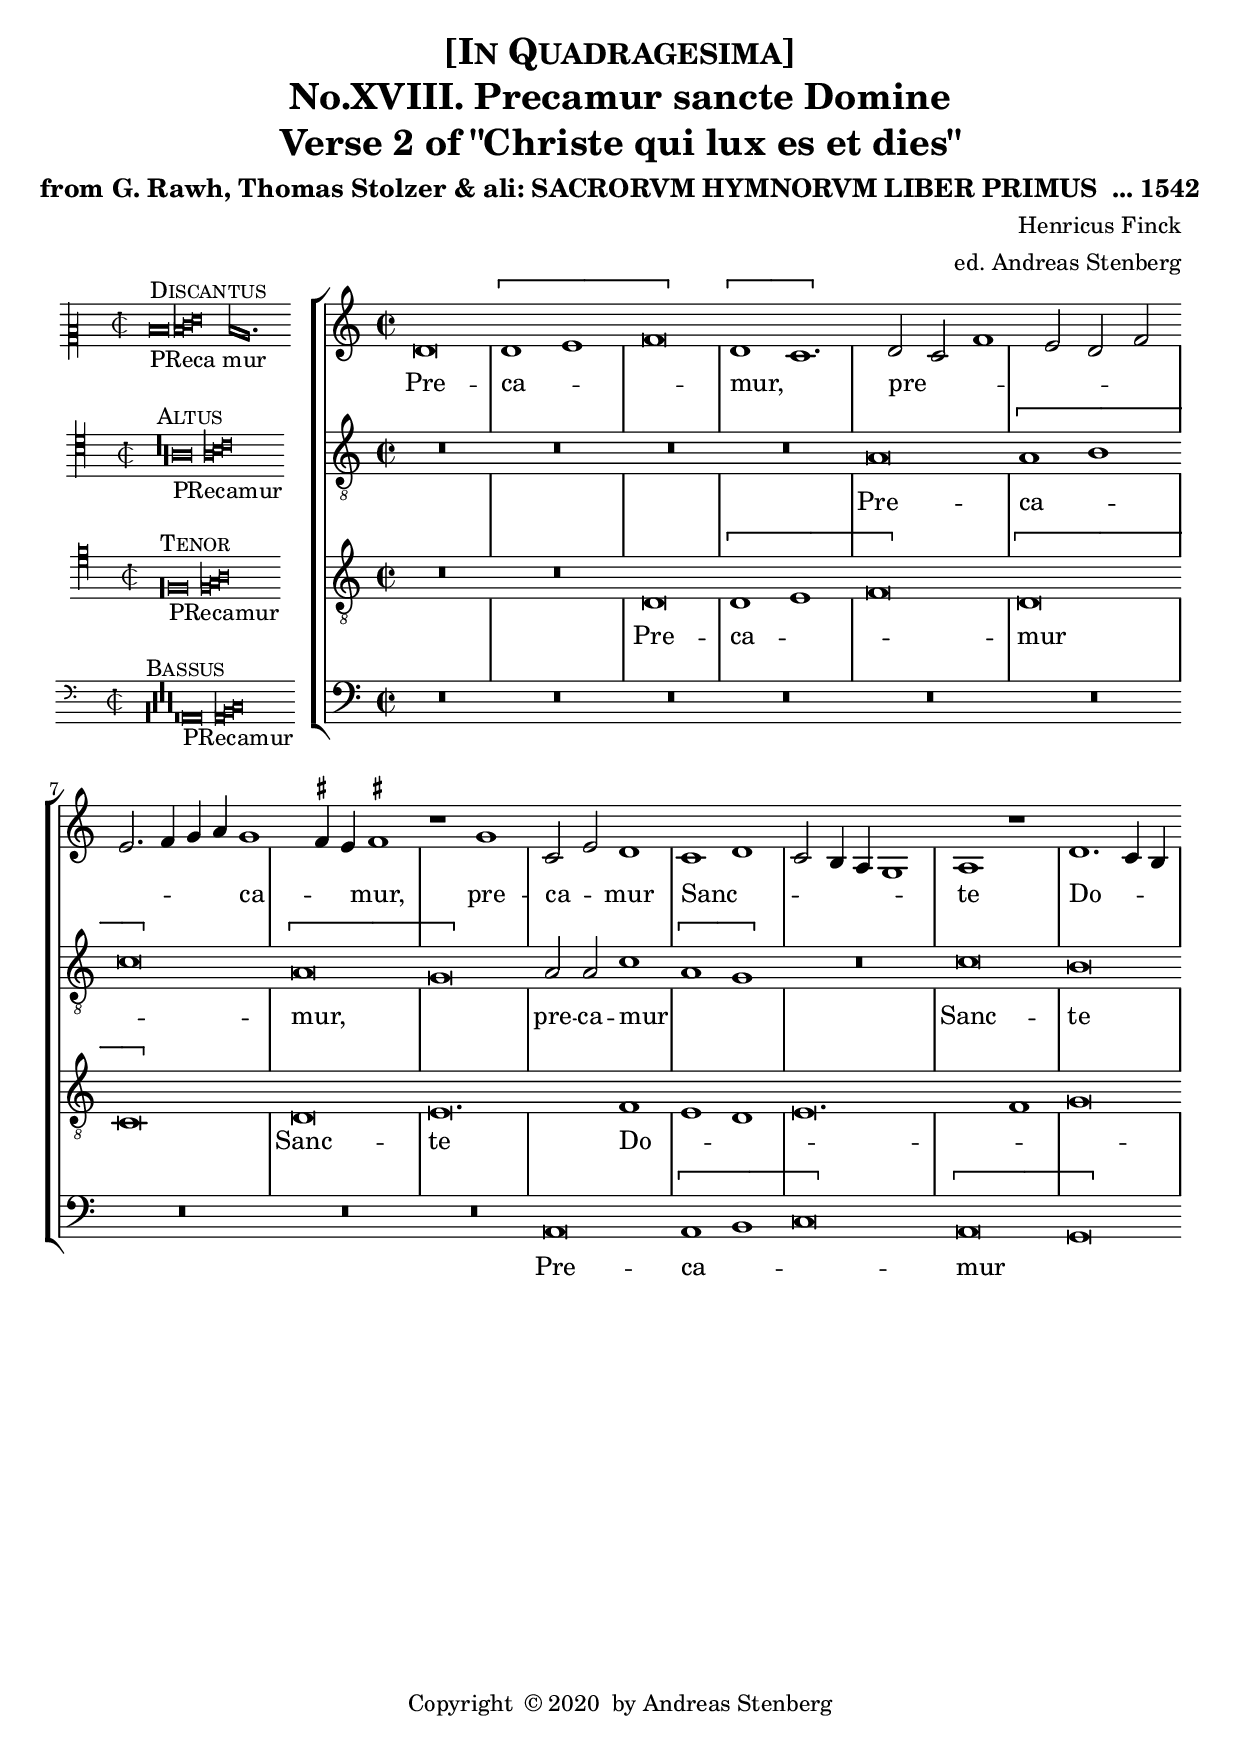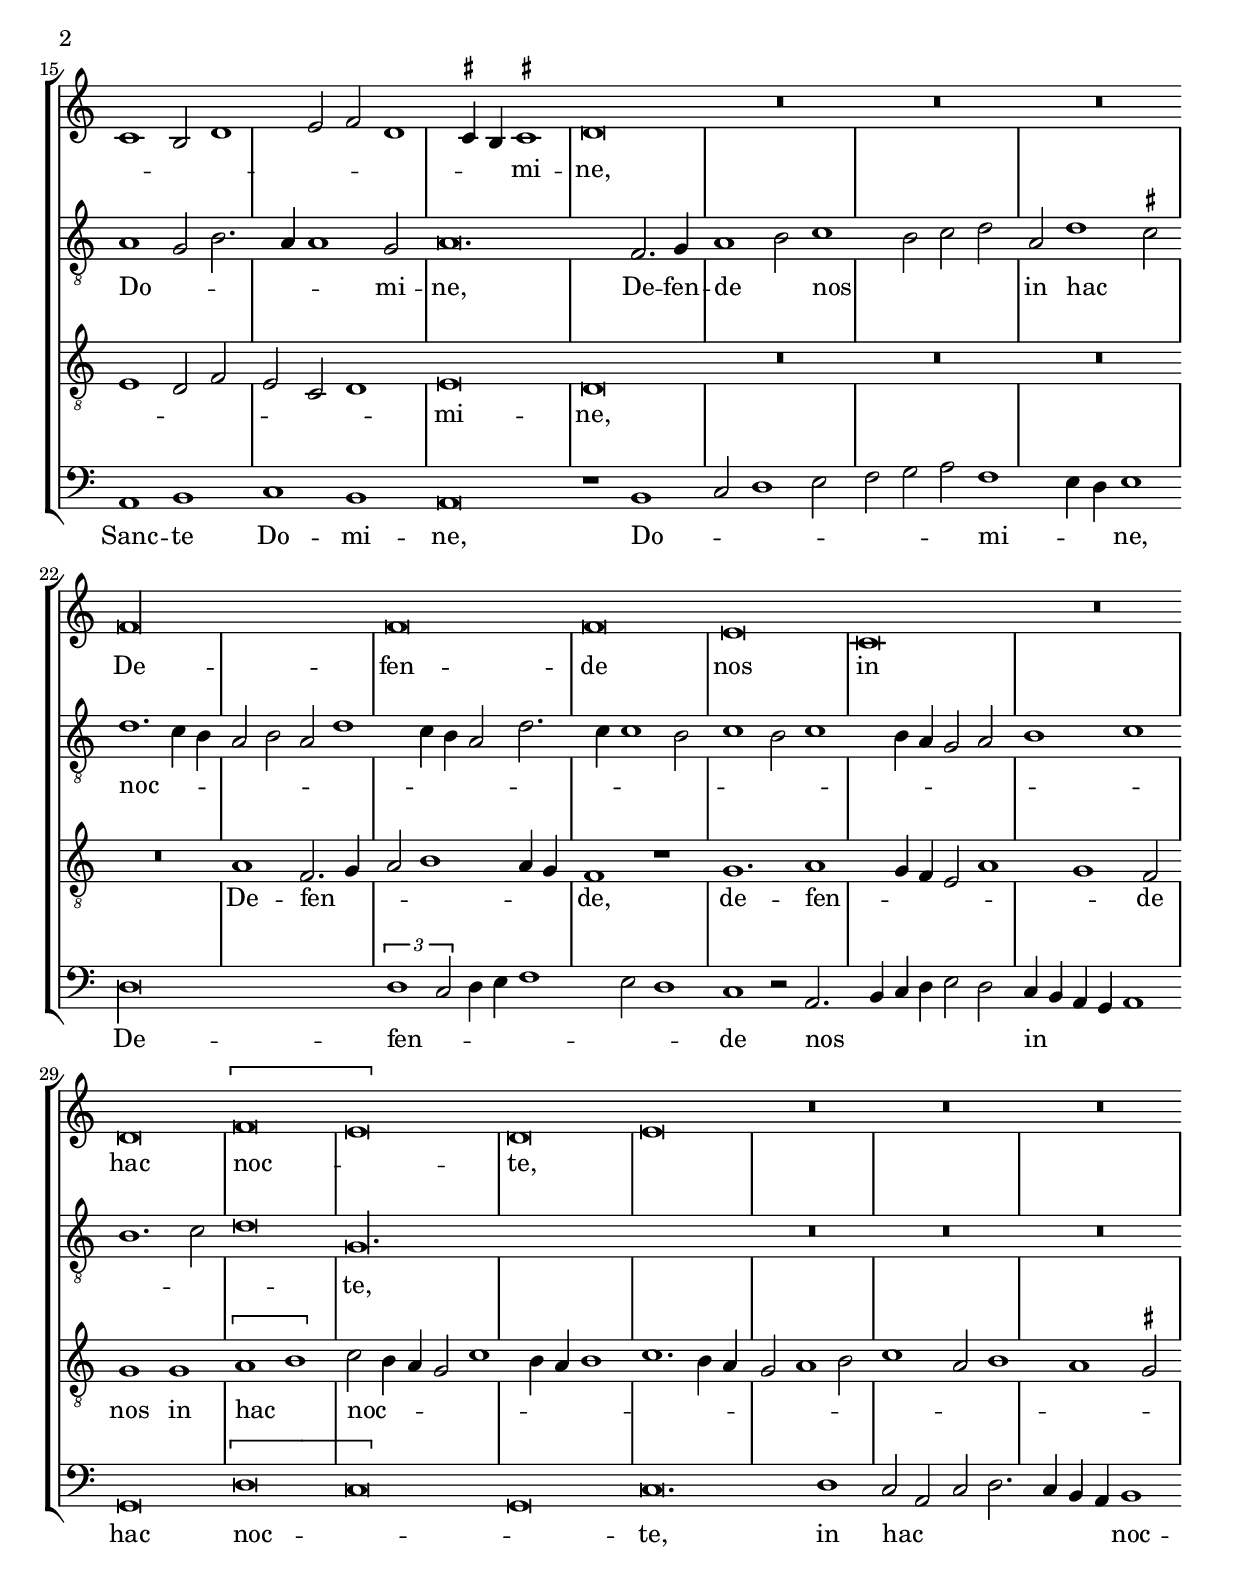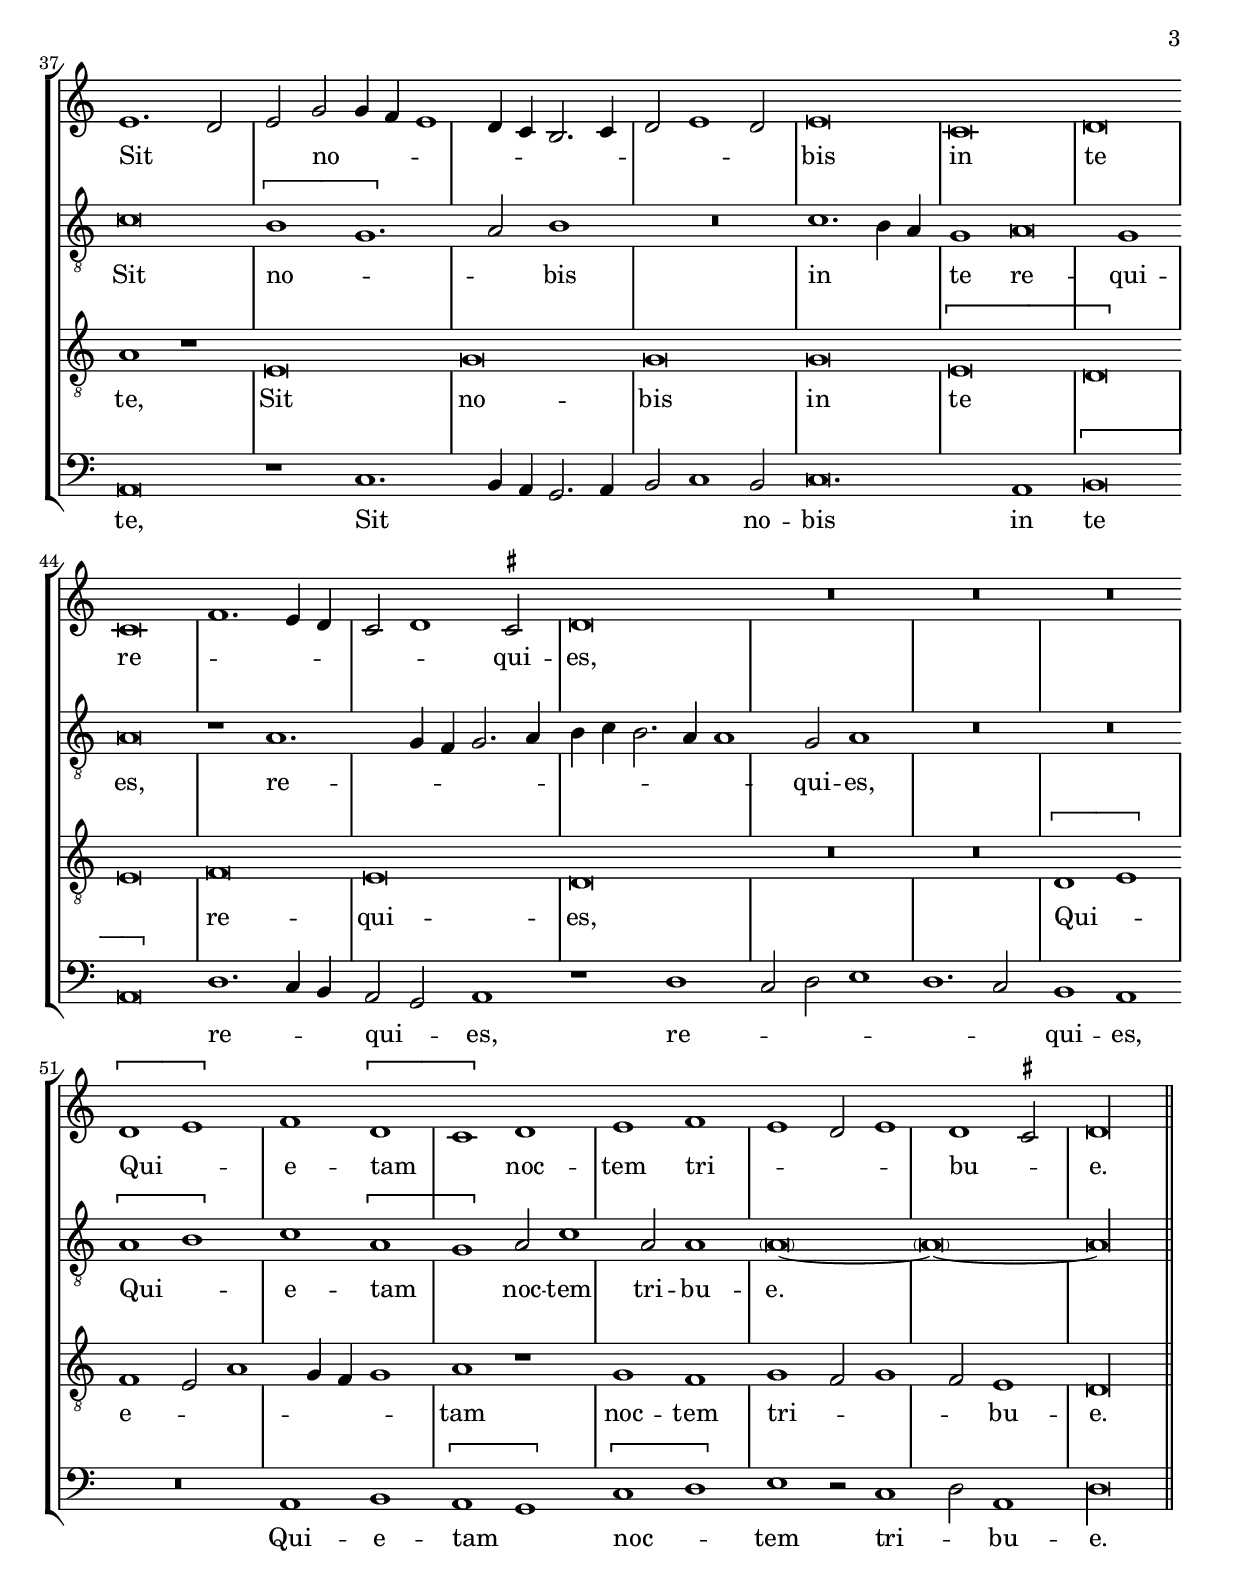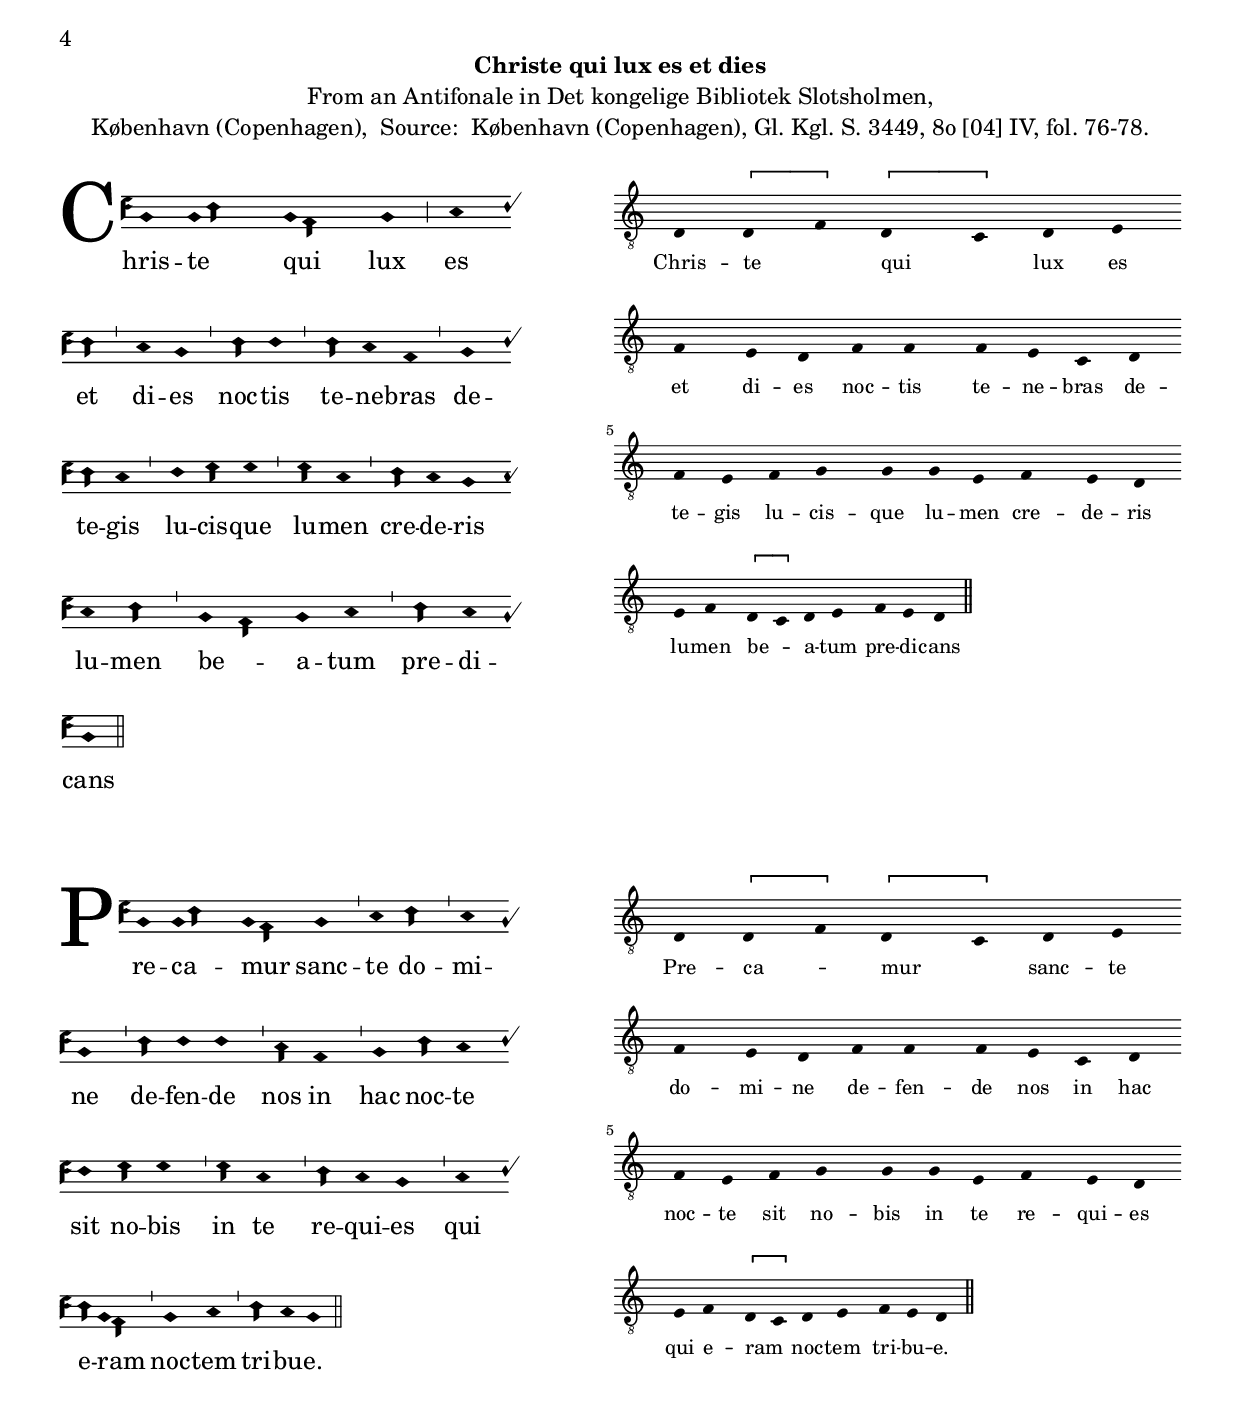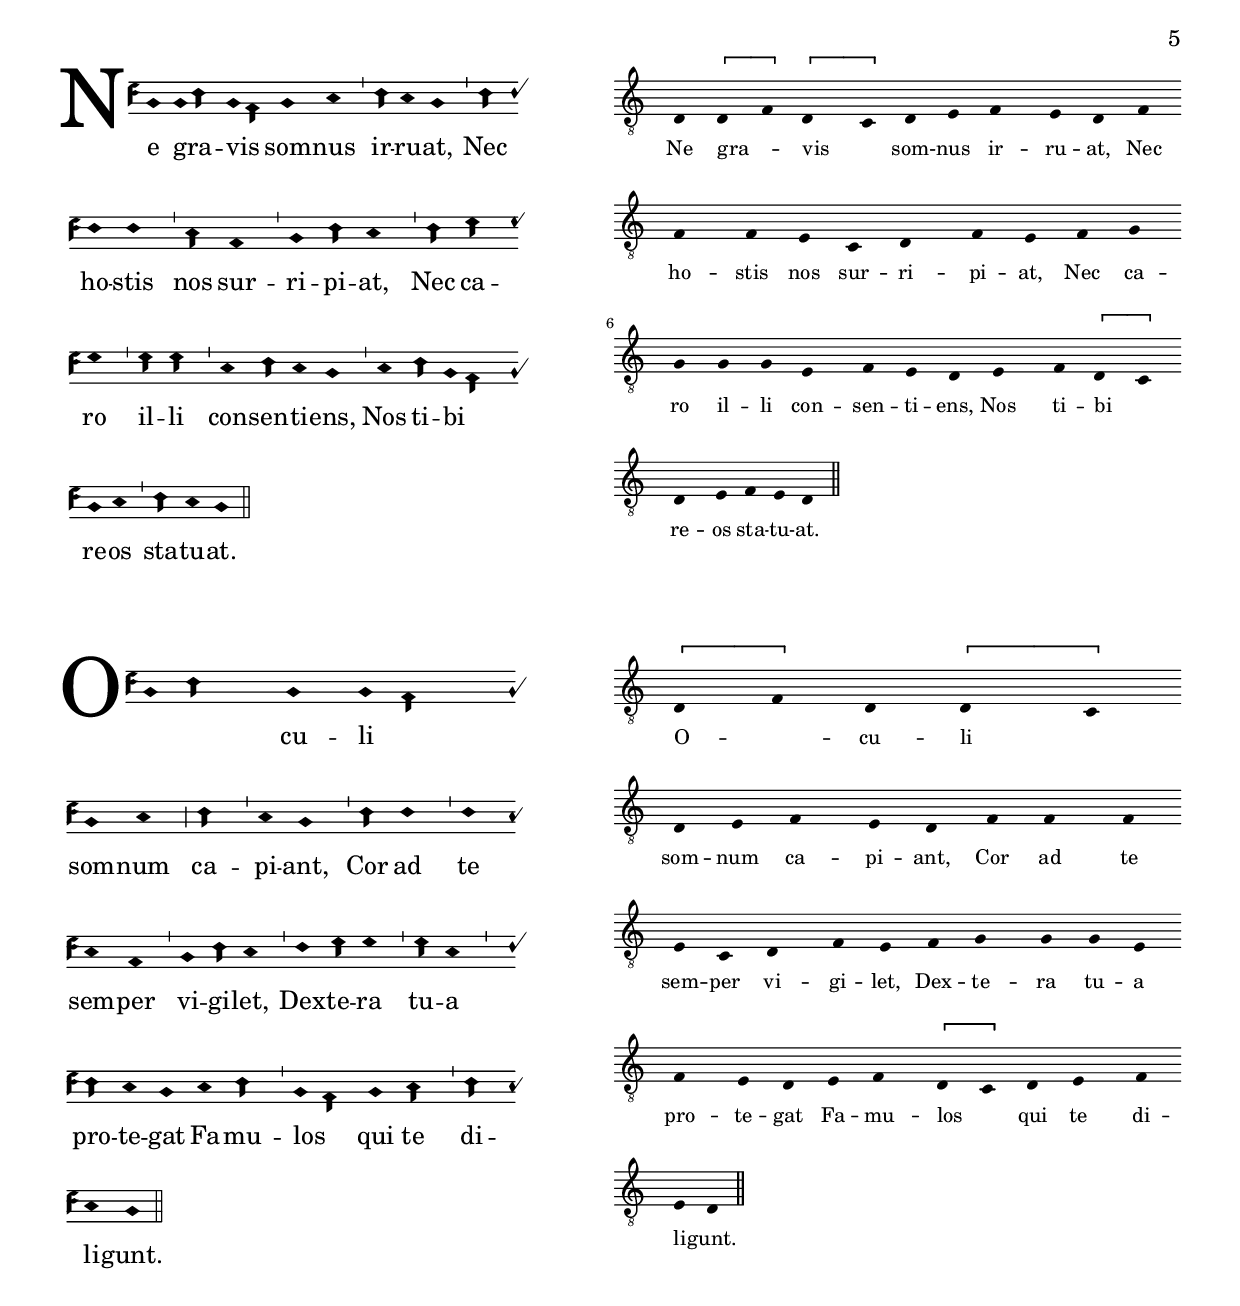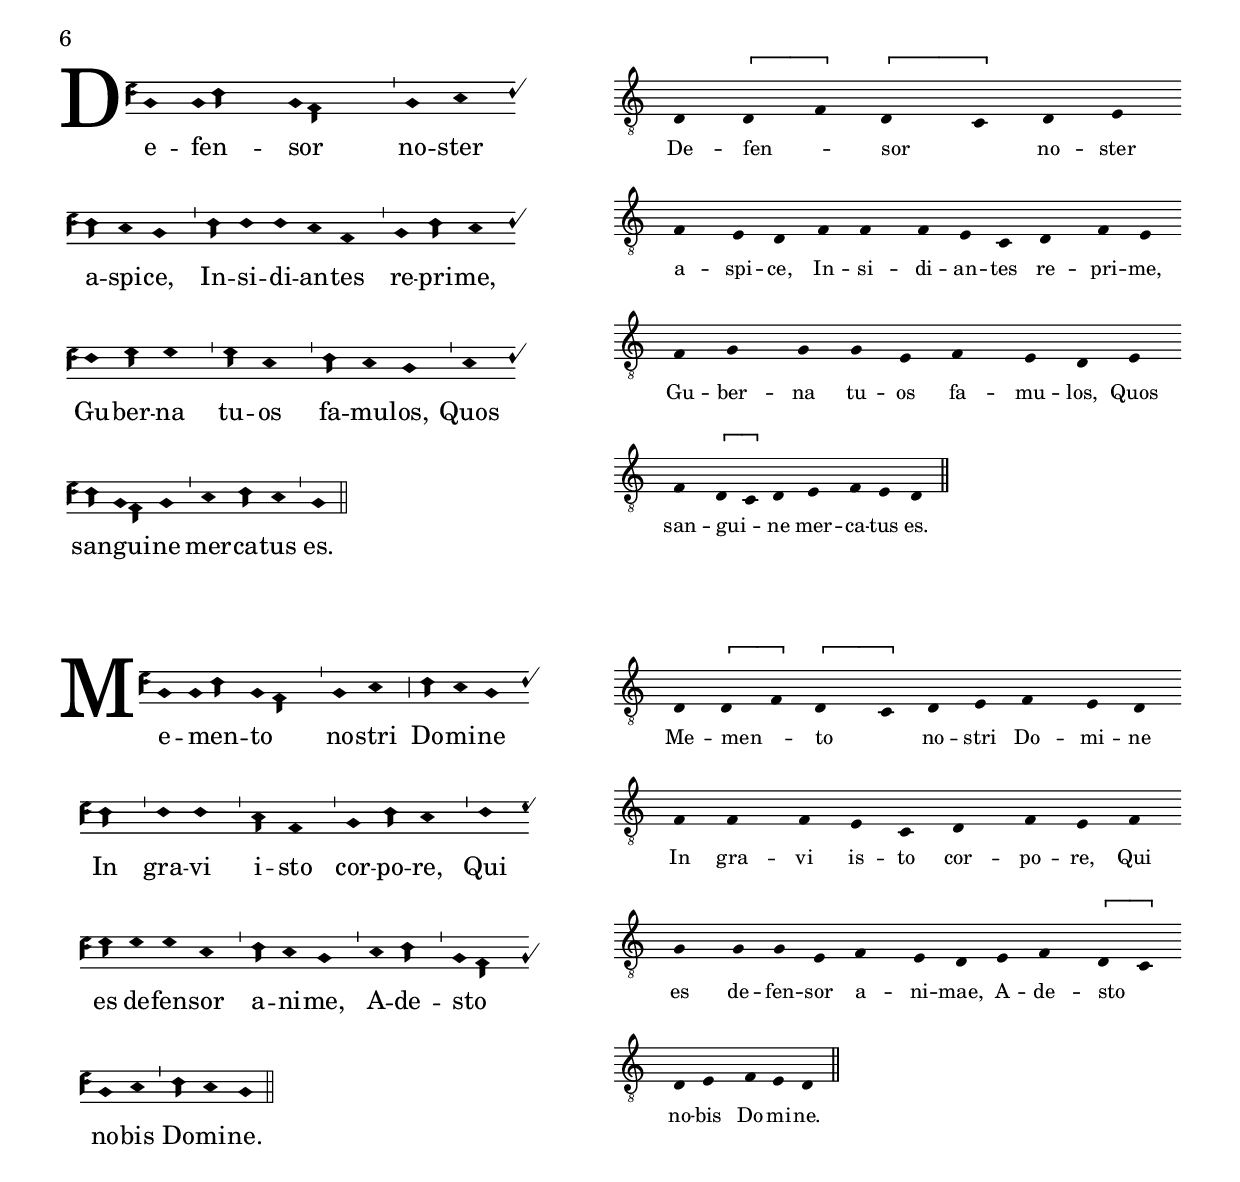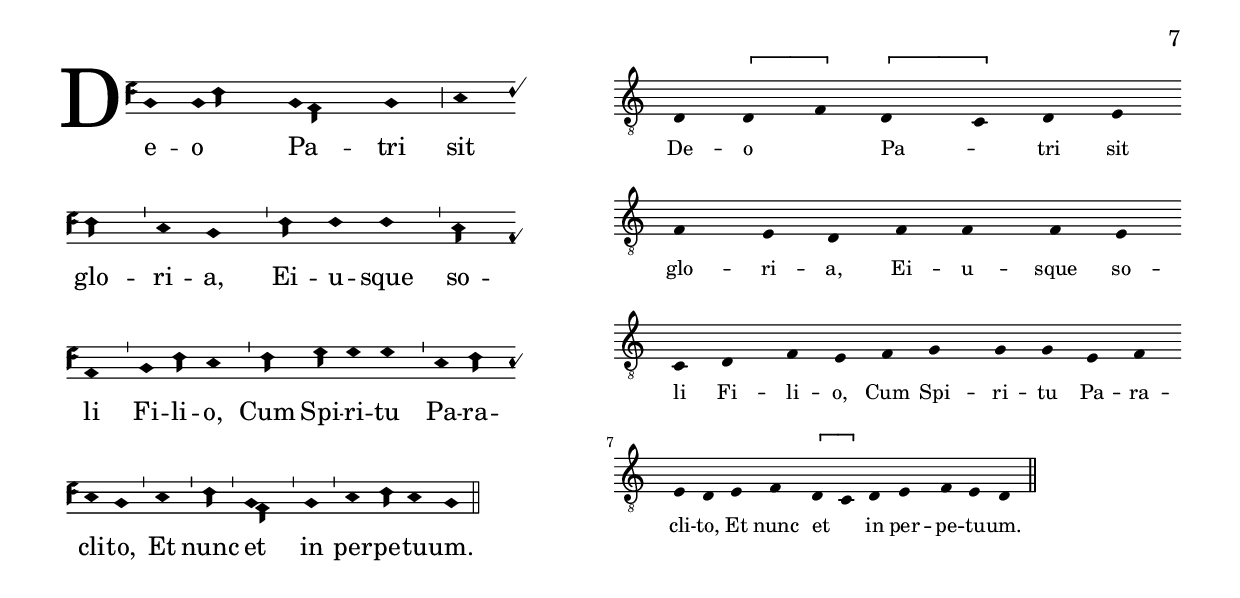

%%%%%%%%%%%%%%%%%%%%%%%%%%%%%%%%%%%%%%%%%%%%%%%%%%%%%%%%%%%%%%%%%%%
% This is a template based on the usual four part choir templater %
% where the voices have common lyrics at the the start but split  %
% to separate lyrics after a while.				  %
% This template is modyfied by AS from the one in the lilypond    %
% documentation.						  %
% This template is to be used for instance for fairly simple      %
% settings where the stanzas are set homophonicaly but twhere the %
% Chorus contains polyphony that require separate underlay for    %
% the different voices.						  %
%%%%%%%%%%%%%%%%%%%%%%%%%%%%%%%%%%%%%%%%%%%%%%%%%%%%%%%%%%%%%%%%%%%
\version "2.18.0"
\include "deutsch.ly"
#(append! supported-clefs '(("mensural-f3" . ("clefs.mensural.f" 0 0))))
#(append! supported-clefs '(("mensural-f1" . ("clefs.mensural.f" 4 0))))
#(append! supported-clefs '(("mensural-f2" . ("clefs.mensural.f" -2 0))))
#(append! supported-clefs '(("petrucci-g3" . ("clefs.petrucci.g" 0 1))))
#(append! supported-clefs '(("petrucci-c5" . ("clefs.petrucci.g" 5 5))))
ficta = \once \set suggestAccidentals =##t

\header {
  title = \markup {
    \center-column {
      \smallCaps "[In Quadragesima]"
      "No.XVIII. Precamur sancte Domine"
      "Verse 2 of \"Christe qui lux es et dies\""
      \vspace #0.5
    }
  }
  subtitle = "from G. Rawh, Thomas Stolzer & ali: SACRORVM HYMNORVM LIBER PRIMUS  ... 1542"
  composer = "Henricus Finck"
  arranger = "ed. Andreas Stenberg"
  poet = ""
  meter =""
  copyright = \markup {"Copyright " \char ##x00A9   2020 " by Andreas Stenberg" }
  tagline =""
}
global = {
  \key c \major
}

sopMusic = \relative c'' {

  \set Score.tempoHideNote = ##t
  \tempo 1 = 86
  \time 2/2
  \set Timing.measureLength = #(ly:make-moment 4/2)
  \override Staff.BarLine.transparent = ##t
 d,\breve
 \[d1( e1
 f\breve)\]
 \[d1( c1.)\]
     d2( c2 f1
     e2 d2 f2
 e2. f4 g4 a4) g1(
     \ficta fis4 e4) \ficta fis!1
 r1 g1
 c,2( e2) d1
 c1( d1
 c2 h4 a4			%% end of first line in orig.
 g1) a1
 r1 d1.(
     c4 h4 c1
 h2 d1 e2
 f2 d1
   \ficta cis4 h4) \ficta cis!1
 d\breve
 R\breve*3
 f\longa
 f\breve
 f\breve
 e\breve
 c\breve
 R\breve
 d\breve
 \[f\breve(
 e\breve)\]
 d\breve(
 e\breve)
 R\breve*3
 e1.( d2
 e2) g2(				%% end of second line.
 g4 f4 e1
    d4 c4 h2. c4
 d2 e1 d2)
 e\breve
 c\breve
 d\breve
 c\breve(
 f1. e4 d4
 c2 d1) \ficta cis2
 d\breve
 R\breve*3
 \[d1( e1)\]
 f1 \[d1(
 c1)\] d1
 e1 f1(
 e1 					%% end of third line.
 d2 e1)
    d1( \ficta cis2)
 \cadenzaOn
 d\longa
 \revert Staff.BarLine.transparent
  \bar "||"
  \cadenzaOff
}
sopWords = \lyricmode {
Pre -- ca -- mur,
pre -- ca -- mur,
pre -- ca -- mur
Sanc -- te Do -- mi -- ne,
De -- fen -- de nos in hac noc -- te,
Sit no -- bis in te re -- qui -- es,
Qui -- e -- tam noc -- tem tri -- bu -- e.
}
altoMusic = \relative c' {
  \clef "G_8"
  \override Staff.BarLine.transparent = ##t
  R\breve*4
  a\breve
  \[a1( h1
  c\breve)\]
  \[a\breve(
  g\breve)\]
  a2 a2 c1(
  \[a1 g1)\]
  R\breve
  c\breve
  h\breve
  a1( g2 h2.
    a4 a1) g2
  a\breve.
      f2. g4
  a1( h2) c1(
      h2 c2 d2)			%% end of first line in orig.
  a2 d1( \ficta cis2)
  d1.( c4 h4
  a2 h2 a2 d1
     c4 h4 a2 d2.
     c4 c1 h2
  c1 h2 c1
     h4 a4 g2 a2
  h1 c1
  h1. c2
  d\breve)
  g,\longa.
  R\breve*3
  c\breve			%% end of second line.
  \[h1( g1.\]
    a2) h1
  R\breve
  c1.( h4 a4)
  g1 a\breve
     g1
  a\breve
  r1 a1.(
     g4 f4 g2. a4
  h4 c4 h2. a4 a1)
     g2 a1
  R\breve*2
  \[a1( h1)\]
  c1				%% end of third line
  \[a1(
  g1)\] a2 c1
    a2 a1
  \repeat unfold 2 { \parenthesize a\breve~ }
  a\longa

  \revert Staff.BarLine.transparent
}
altoWords = \lyricmode {
Pre -- ca -- mur,
pre -- ca -- mur
Sanc -- te Do -- mi -- ne,
De -- fen -- de nos in hac noc -- te,
Sit no -- bis in te re -- qui -- es,
re -- qui -- es,
Qui -- e -- tam noc -- tem tri -- bu -- e.
}
tenorMusic = \relative c {
  \clef "G_8"
  \override Staff.BarLine.transparent = ##t
   R\breve*2
   d\breve
   \[d1( e1
   f\breve)\]
   \[d\breve(
   c\breve)\]
   d\breve
   e\breve.
       f1(
   e1 d1
   e\breve.
      f1
   g\breve
   e1 d2 f2
   e2 c2 d1)
   e\breve
   d\breve
   R\breve*4
   a'1 f2.( g4			%% end of first line in orig.
   a2 h1 a4 g4)
   f1 r1
   g1. a1(
      g4 f4 e2 a1
      g1) f2
   g1 g1
   \[a1( h1)\]
   c2( h4 a4 g2 c1
       h4 a4 h1
   c1. h4 a4
   g2 a1 h2
   c1				%5 end of second line.
   a2 h1
      a1 \ficta gis2)
   a1 r1
   e\breve
   g\breve
   g\breve
   g\breve
   \[e\breve(
   d\breve\]
   e\breve)
   f\breve
   e\breve
   d\breve
   R\breve*2
   \[d1( e1)\]
   f1( e2 a1
       g4 f4 g1)
   a1 r1
   g1 f1
   g1( f2 g1
      f2) e1
   d\longa
 \revert Staff.BarLine.transparent
}
tenorWords = \lyricmode {
Pre -- ca -- mur
Sanc -- te Do -- mi -- ne,
De -- fen -- de,
de -- fen -- de nos in hac noc -- te,
Sit no -- bis in te re -- qui -- es,
Qui -- e -- tam noc -- tem tri -- bu -- e.
}
bassMusic = \relative c {
  \override Staff.BarLine.transparent = ##t
  R\breve*9
  a\breve
  \[a1( h1
  c\breve)\]
  \[a\breve(
  g\breve)\]
  a1 h1
  c1 h1
  a\breve
  r1 h1(
  c2 d1 e2
  f2 g2 a2) f1(
     e4 d4) e1
  d\longa
  \tuplet 3/2 { d1( c2 }			%% end of first line in orig.
  d4 e4 f1
        e2 d1)
  c1 r2 a2.(
     h4 c4 d4 e2 d2)
  c4( h4 a4 g4 a1)
  g\breve
  \[d'\breve(
  c\breve\]
  g\breve)
  c\breve.
     d1
  c2( a2 c2 d2.
      c4 h4 a4) h1
  a\breve					%% end of second line.
  r1 c1.(
     h4 a4 g2. a4
  h2 c1) h2
  c\breve.
      a1
  \[h\breve(
  a\breve)\]
  d1.( c4 h4)
  a2( g2) a1
  r1 d1(
  c2 d2 e1
  d1. c2)
  h1 a1
  R\breve
  a1 h1
  \[a1( g1)\] 					%% end of third line.
  \[c1( d1)\]
  e1 r2 c1(
     d2) a1
  d\longa
  \revert Staff.BarLine.transparent
}
bassWords = \lyricmode {
Pre -- ca -- mur
Sanc -- te Do -- mi -- ne,
Do -- mi -- ne,
De -- fen -- de nos in hac noc -- te,
in hac noc -- te,
Sit no -- bis in te re -- qui -- es,
re -- qui -- es,
Qui -- e -- tam noc -- tem tri -- bu -- e.
}
incipitDiscantus = \markup {
  \score {
    {
      %      \set Staff.instrumentName = #"Tenor "
      \override NoteHead.style = #'neomensural
      \override Rest.style = #'neomensural
      \override Staff.TimeSignature.style = #'mensural
      \cadenzaOn
      \clef "petrucci-c2"
      \key c \major
      \time 2/2

      d'\breve ^\markup { \smallCaps"Discantus"} _"PReca mur"
      \[d'1 e'1 f'\breve\]
      \override NoteHead.ligature-flexa = ##t
       \[d'1 c'1.\]
    }
    \layout {
      \context {
        \Voice
        \remove "Ligature_bracket_engraver"
        \consists "Mensural_ligature_engraver"
      }
      line-width = 4.5\cm
    }
  }
}


incipitAltus = \markup {
  \score {
    {
      %      \set Staff.instrumentName = #"Tenor "
      \override NoteHead.style = #'neomensural
      \override Rest.style = #'neomensural
      \override Staff.TimeSignature.style = #'mensural
      \cadenzaOn
      \clef "petrucci-c4"
      \key c \major
      \time 2/2
      c'\longa \rest^\markup \smallCaps"Altus"
      a\longa \rest
      a\breve_"PRecamur"
      \[a1 h1 c'\breve\]
    }
    \layout {
      \context {
        \Voice
        \remove "Ligature_bracket_engraver"
        \consists "Mensural_ligature_engraver"
      }
      line-width = 4.5\cm
    }
  }
}


incipitTenor = \markup {
  \score {
    {
      %      \set Staff.instrumentName = #"Tenor "
      \override NoteHead.style = #'neomensural
      \override Rest.style = #'neomensural
      \override Staff.TimeSignature.style = #'mensural
      \cadenzaOn
      \clef "petrucci-c5"
      \key c \major
      \time 2/2
     d\longa \rest ^\markup \smallCaps"Tenor"
     d\breve_"PRecamur"
     \[d1 e1 f\breve\]
    }
    \layout {
      \context {
        \Voice
        \remove "Ligature_bracket_engraver"
        \consists "Mensural_ligature_engraver"
      }
      line-width = 5.0\cm
    }
  }
}
#(append! supported-clefs '(("mensural-f3" . ("clefs.mensural.f" 0 0))))

incipitBassus = \markup {
  \score {
    {
      %      \set Staff.instrumentName = #"Tenor "
      \override NoteHead.style = #'neomensural
      \override Rest.style = #'neomensural
      \override Staff.TimeSignature.style = #'mensural
      \cadenzaOn
      \clef "mensural-f"
      \key c \major
      \time 2/2
      h,\longa\rest^\markup \smallCaps"Bassus"
      d\longa \rest
      f\longa\rest
      d\longa \rest
      g,\breve\rest
      a,\breve_"PRecamur"
      \[a,1 h,1 c\breve\]
    }
    \layout {
      \context {
        \Voice
        \remove "Ligature_bracket_engraver"
        \consists "Mensural_ligature_engraver"
      }
      line-width = 4.5\cm
    }
  }
}


\score {
  <<
    \new StaffGroup \with {
      \override VerticalAxisGroup.staff-staff-spacing = #'((basic-distance . 12))
    } <<
      \new Staff = treble <<
        \set Staff.instrumentName = \incipitDiscantus
        \new Voice = "sopranos" {
          \set  Staff.midiInstrument ="choir aahs"
          %	\voiceOne
          << \global \sopMusic >>
        }
      >>
      \new Lyrics = sopranos { s1 }

      \new Staff = "medius" <<
        \set Staff.instrumentName = \incipitAltus

        \new Voice = "altos" {
          %	\voiceTwo
          \set  Staff.midiInstrument ="choir aahs"
          << \global \altoMusic >>
        }
      >>

      \new Lyrics = "altos" { s1 }
      \new Staff = tenors <<
        \set Staff.instrumentName = \incipitTenor

        \clef "treble"
        \new Voice = "tenors" {
          \set  Staff.midiInstrument ="choir aahs"
          %	\voiceOne
          << \global \tenorMusic >>
        }
      >>
      \new Lyrics = "tenors" { s1 }

      \new Staff ="basses" {
        \set Staff.instrumentName = \incipitBassus

        \new Voice = "basses" {
          \set  Staff.midiInstrument ="choir aahs"
          \clef "bass"
          %	\voiceTwo
          << \global \bassMusic >>
        }
      }
    >>
    \new Lyrics = basses { s1 }

    \context Lyrics = sopranos \lyricsto sopranos \sopWords
    \context Lyrics = altos \lyricsto altos \altoWords
    \context Lyrics = tenors \lyricsto tenors \tenorWords
    \context Lyrics = basses \lyricsto basses \bassWords
  >>
  \layout {
    \context {
      \Score
      % no bars in staves
      %      \override BarLine.transparent = ##t

    }
    % the next three instructions keep the lyrics between the bar lines
    \context {
      \Lyrics
      \consists "Bar_engraver"
      \override BarLine.transparent = ##t
    }
    \context {
      \StaffGroup
      \consists "Separating_line_group_engraver"
    }
    \context {
      \Voice
      % no slurs
      \override Slur.transparent = ##t
      % Comment in the below "\remove" command to allow line
      % breaking also at those barlines where a note overlaps
      % into the next bar.  The command is commented out in this
      % short example score, but especially for large scores, you
      % will typically yield better line breaking and thus improve
      % overall spacing if you comment in the following command.
      %\remove "Forbid_line_break_engraver"
    }
    indent = 4.5\cm
  }

}

%% Hymn in Gregorian chant version
\pageBreak

virga =
\once \override NoteHead.style = #'hufnagel.virga

lpes =
\once \override NoteHead.style = #'hufnagel.lpes

virgaL = \tweak extra-offset #'(-3.5 . 0)   \once \override NoteHead.style = #'hufnagel.virga


virgula = {
  \once \override BreathingSign.text = #(make-musicglyph-markup "scripts.rcomma")
  \once \override BreathingSign.font-size = #-2

  % Workaround: add padding.  Correct fix would be spacing engine handle this.
  \once \override BreathingSign.minimum-X-extent = #'(-0.8.0 . 0.0)
  \once \override BreathingSign.minimum-Y-extent = #'(-2.5 . 2.5)

  \breathe
}
caesura = {
  \once \override BreathingSign.text = #(make-musicglyph-markup "scripts.rvarcomma")
  \once \override BreathingSign.font-size = #-2

  % Workaround: add padding.  Correct fix would be spacing engine handle this.
  \once \override BreathingSign.minimum-X-extent = #'(-0.8.0 . 0.0)
  \once \override BreathingSign.minimum-Y-extent = #'(-2.5 . 2.5)

  \breathe
}
divisioMinima = {
  \once \override BreathingSign.stencil = #ly:breathing-sign::divisio-minima

  % Workaround: add padding.  Correct fix would be spacing engine handle this.
  \once \override BreathingSign.minimum-X-extent = #'(-0.8.0 . 0.0)
  \once \override BreathingSign.minimum-Y-extent = #'(-2.5 . 2.5)

  \breathe
}
divisioMaior = {
  \once \override BreathingSign.stencil = #ly:breathing-sign::divisio-maior
  \once \override BreathingSign.Y-offset = #0

  % Workaround: add padding.  Correct fix would be spacing engine handle this.
  \once \override BreathingSign.minimum-X-extent = #'(-0.8.0 . 0.0)
  \once \override BreathingSign.minimum-Y-extent = #'(-2.5 . 2.5)

  \breathe
}
divisioMaxima = {
  \once \override BreathingSign.stencil = #ly:breathing-sign::divisio-maxima
  \once \override BreathingSign.Y-offset = #0

  % Workaround: add padding.  Correct fix would be spacing engine handle this.
  \once \override BreathingSign.minimum-X-extent = #'(-0.8.0 . 0.0)
  \once \override BreathingSign.minimum-Y-extent = #'(-2.5 . 2.5)

  \breathe
}
finalis = {
  \once \override BreathingSign.stencil = #ly:breathing-sign::finalis
  \once \override BreathingSign.Y-offset = #0

  % Workaround: add padding.  Correct fix would be spacing engine handle this.
  \once \override BreathingSign.minimum-X-extent = #'(-0.8.0 . 0.0)
  \once \override BreathingSign.minimum-Y-extent = #'(-2.5 . 2.5)

  \breathe
}




Christe_qui =  {
  d d\melisma \virga \tweak extra-offset #'(-2.8 . 0) f\melismaEnd
  d\melisma \virga \tweak extra-offset #'(-2.8 . 0) c\melismaEnd
  d \divisioMaior
  e
  \break \bar ""

  \virga f \divisioMinima
  e d \divisioMinima
  \virga f f \divisioMinima
  \virga f e c \divisioMinima
  d
  \break \bar ""

  \virga f e \divisioMinima
  f \virga g g \divisioMinima
  \virga g e \divisioMinima
  \virga f e d
  \break \bar ""

  e \virga \virga f \divisioMinima
  d\melisma \virga \tweak extra-offset #'(-0.8 . 0) c\melismaEnd d e \divisioMinima
  \virga f e d
  \finalis
}

Christe_qui_lyr = \lyricmode {
  hris -- te qui lux es et di -- es
  noc -- tis te -- ne -- bras de -- te -- gis
  lu -- cis -- que lu -- men cre -- de -- ris
  lu -- men be -- a -- tum pre -- di -- cans
}

Christe = \relative c {
  %  \time 1/4
  \clef "G_8"
  %  \override Lyrics.LyricText.X-extent  = #'(0 . 3)
  d4 \[d\melisma f\melismaEnd\]
  \[d\melisma c\melismaEnd\]
  d
  e
  \break \bar ""

  f
  e d
  f f
  f e c
  d
  \break \bar ""

  f e
  f g g
  g e
  f e d
  \break \bar ""

  e f \[d\melisma c\melismaEnd \] d e
  f e d

  \once \revert Staff.BarLine.transparent \bar "||"
}

Christe_Lyr = \lyricmode {
   Chris -- te qui lux es et di -- es
  noc -- tis te -- ne -- bras de -- te -- gis
  lu -- cis -- que lu -- men cre -- de -- ris
  lu -- men be -- a -- tum pre -- di -- cans

}

\markup {
  \column {
    \fill-line { \bold "Christe qui lux es et dies" }
    \fill-line {      "From an Antifonale in Det kongelige Bibliotek Slotsholmen," }
    \fill-line {  "København (Copenhagen), 
Source: 
København (Copenhagen), Gl. Kgl. S. 3449, 8o [04] IV, fol. 76-78." }
    \vspace #'1.0
    \fill-line {
      \column {
        \line {

          \score {
            <<
              \new VaticanaStaff = "upperStaff" <<
                \set Staff.instrumentName = \markup \fontsize #'11  "C"
                \set Staff.midiInstrument = "choir aahs"
                \context VaticanaVoice = "cantus" <<
                  \transpose c c {
                    %      \override Staff.StaffSymbol.line-count = #5
                    \startStaff
                    \override Staff.KeySignature.glyph-name-alist =
                    #alteration-hufnagel-glyph-name-alist
                    \override Staff.Accidental.glyph-name-alist =
                    #alteration-hufnagel-glyph-name-alist
                    \override Staff.Custos.style = #'hufnagel
                    \override NoteHead.style = #'hufnagel.punctum
                    \clef "hufnagel-fa2"
                    %\set Staff.clefPosition = #2
                    % \set Staff.middleCPosition = #2
                    %  \set Staff.middleCClefPosition = #-4        d e \virgula \once \override NoteHead.style = #'hufnagel.virga
                    \Christe_qui
                  }
                >>
                \new Lyrics = "One" \lyricsto "cantus" {
                  \Christe_qui_lyr
                }

              >>

            >>
            \layout {
              indent = 10.0
              line-width = 76
              ragged-last = ##t
              \context {
                \Score
                timing = ##f
              }
              \context {
                \VaticanaStaff
                \revert  BarLine.transparent
                \override StaffSymbol.thickness = #1.0
                \override KeySignature.glyph-name-alist =
                #alteration-vaticana-glyph-name-alist
                \override Custos.neutral-position = #4
              }
            }
            %  \midi {
            %    \tempo 4 = 140
            %  }
          }
        }
        \vspace #'2.6

      }

      \column {

        \score {
          \new Staff <<
            \new Voice = "chant" \Christe
            \new Lyrics = "one" \lyricsto "chant" \Christe_Lyr
          >>
          \layout {
            indent = #0.0
            line-width = 96
            ragged-last = ##t
            #(layout-set-staff-size 16)

            \context {
              \Staff
              \remove "Time_signature_engraver"
              %      \override BarLine.X-extent = #'(-1 . 1)
              \hide Stem
              \hide Beam
              \hide BarLine
              \hide TupletNumber
            }
          }
        }

      }
    }
  }
}

praecamur_sancte = {
  d d\melisma \virga \tweak extra-offset #'(-1.8 . 0) f\melismaEnd
  d\melisma \virga \tweak extra-offset #'(-1.8 . 0) c\melismaEnd
  d \divisioMinima
  e\virga f \divisioMinima
  e
  \break \bar ""

  d \divisioMinima
  \virga f f f \divisioMinima
  \virga e c \divisioMinima
  d\virga f e
  \break \bar ""

  f \virga g g \divisioMinima
  \virga g e \divisioMinima
  \virga f e d \divisioMinima e
  \break \bar ""

  \virga f  d\melisma \virga \tweak extra-offset #'(-0.8 . 0) c\melismaEnd \divisioMinima
  d e \divisioMinima
  \virga f e d
  \finalis
}

praecamur_sancte_Lyr = \lyricmode {
  re  -- ca -- mur sanc -- te do -- mi -- ne
  de -- fen -- de nos in hac noc -- te
  sit no -- bis in te re -- qui -- es
  qui e -- ram noc -- tem tri -- bu -- e.
}

praecamur = \relative c {
  %  \time 1/4
  \clef "G_8"
  %  \override Lyrics.LyricText.X-extent  = #'(0 . 3)
  d4 \[d\melisma f\melismaEnd\]
  \[d\melisma c\melismaEnd\]
  d
  e
  \break \bar ""

  f
  e d
  f f
  f e c
  d
  \break \bar ""

  f e
  f g g
  g e
  f e d
  \break \bar ""

  e f \[d\melisma c\melismaEnd \] d e
  f e d

  \once \revert Staff.BarLine.transparent \bar "||"
}

praecamur_lyr = \lyricmode {
  Pre  -- ca -- mur sanc -- te do -- mi -- ne
  de -- fen -- de nos in hac noc -- te
  sit no -- bis in te re -- qui -- es
  qui e -- ram noc -- tem tri -- bu -- e.
}
\markup {
  \column {
%    \vspace #'1.0
    \fill-line {
      \column {
        \line {

          \score {
            <<
              \new VaticanaStaff = "upperStaff" <<
                \set Staff.instrumentName = \markup \fontsize #'11  "P"
                \set Staff.midiInstrument = "choir aahs"
                \context VaticanaVoice = "cantus" <<
                  \transpose c c {
                    %      \override Staff.StaffSymbol.line-count = #5
                    \startStaff
                    \override Staff.KeySignature.glyph-name-alist =
                    #alteration-hufnagel-glyph-name-alist
                    \override Staff.Accidental.glyph-name-alist =
                    #alteration-hufnagel-glyph-name-alist
                    \override Staff.Custos.style = #'hufnagel
                    \override NoteHead.style = #'hufnagel.punctum
                    \clef "hufnagel-fa2"
                    %\set Staff.clefPosition = #2
                    % \set Staff.middleCPosition = #2
                    %  \set Staff.middleCClefPosition = #-4        d e \virgula \once \override NoteHead.style = #'hufnagel.virga
                    \praecamur_sancte
                  }
                >>
                \new Lyrics = "One" \lyricsto "cantus" {
                  \praecamur_sancte_Lyr
                }

              >>

            >>
            \layout {
              indent = 10.0
              line-width = 76
              ragged-last = ##t
              \context {
                \Score
                timing = ##f
              }
              \context {
                \VaticanaStaff
                \revert  BarLine.transparent
                \override StaffSymbol.thickness = #1.0
                \override KeySignature.glyph-name-alist =
                #alteration-vaticana-glyph-name-alist
                \override Custos.neutral-position = #4
              }
            }
            %  \midi {
            %    \tempo 4 = 140
            %  }
          }
        }
        \vspace #'2.6

      }

      \column {

        \score {
          \new Staff <<
            \new Voice = "chant" \praecamur
            \new Lyrics = "one" \lyricsto "chant" \praecamur_lyr
          >>
          \layout {
            indent = #0.0
            line-width = 96
            ragged-last = ##t
            #(layout-set-staff-size 16)

            \context {
              \Staff
              \remove "Time_signature_engraver"
              %      \override BarLine.X-extent = #'(-1 . 1)
              \hide Stem
              \hide Beam
              \hide BarLine
              \hide TupletNumber
            }
          }
        }

      }
    }
  }
}

Ne_gravis_somnus = {
  d d\melisma \virga \tweak extra-offset #'(-0.8 . 0) f\melismaEnd
  d\melisma \virga \tweak extra-offset #'(-0.8 . 0) c\melismaEnd
  d e \divisioMinima
  \virga f
  e d \divisioMinima
  \virga f   \break \bar ""

  f f \divisioMinima
  \virga e c \divisioMinima
  d
  \virga f e \divisioMinima
  \virga f \virga g \break \bar ""

  g \divisioMinima
  \virga g \virga g \divisioMinima
  e \virga f e d \divisioMinima
  e \virga
  \virga f
  d\melisma \virga \tweak extra-offset #'(-0.8 . 0) c\melismaEnd \break \bar ""

  d e \divisioMinima
  \virga f e d
  \finalis
}
Ne_gravis_somnus_lyr = \lyricmode {
  e gra -- vis som -- nus ir -- ru -- at,
Nec ho -- stis nos sur -- ri -- pi -- at,
Nec ca -- ro il -- li con -- sen -- ti -- ens,
Nos ti -- bi re -- os sta -- tu -- at.

}
Ne_gravis = \relative c {
  \clef "G_8"
  d4 \[d\melisma f\melismaEnd\]
  \[d\melisma c\melismaEnd\]
  d
  e

  f
  e d
  f
  \break \bar ""

  f
  f e c
  d

  f e
  f g   \break \bar ""

  g
  g g e
  f e d
  e f \[d\melisma c\melismaEnd \]   \break \bar ""

  d e
  f e d

  \once \revert Staff.BarLine.transparent \bar "||"
}
Ne_gravis_lyr = \lyricmode {
  Ne gra -- vis som -- nus ir -- ru -- at,
Nec ho -- stis nos sur -- ri -- pi -- at,
Nec ca -- ro il -- li con -- sen -- ti -- ens,
Nos ti -- bi re -- os sta -- tu -- at.
}

\markup {
  \column {
%    \vspace #'1.0
    \fill-line {
      \column {
        \line {

          \score {
            <<
              \new VaticanaStaff = "upperStaff" <<
                \set Staff.instrumentName = \markup \fontsize #'11  "N"
                \set Staff.midiInstrument = "choir aahs"
                \context VaticanaVoice = "cantus" <<
                  \transpose c c {
                    %      \override Staff.StaffSymbol.line-count = #5
                    \startStaff
                    \override Staff.KeySignature.glyph-name-alist =
                    #alteration-hufnagel-glyph-name-alist
                    \override Staff.Accidental.glyph-name-alist =
                    #alteration-hufnagel-glyph-name-alist
                    \override Staff.Custos.style = #'hufnagel
                    \override NoteHead.style = #'hufnagel.punctum
                    \clef "hufnagel-fa2"
                    %\set Staff.clefPosition = #2
                    % \set Staff.middleCPosition = #2
                    %  \set Staff.middleCClefPosition = #-4        d e \virgula \once \override NoteHead.style = #'hufnagel.virga
                    \Ne_gravis_somnus
                  }
                >>
                \new Lyrics = "One" \lyricsto "cantus" {
                  \Ne_gravis_somnus_lyr
                }

              >>

            >>
            \layout {
              indent = 10.0
              line-width = 76
              ragged-last = ##t
              \context {
                \Score
                timing = ##f
              }
              \context {
                \VaticanaStaff
                \revert  BarLine.transparent
                \override StaffSymbol.thickness = #1.0
                \override KeySignature.glyph-name-alist =
                #alteration-vaticana-glyph-name-alist
                \override Custos.neutral-position = #4
              }
            }
            %  \midi {
            %    \tempo 4 = 140
            %  }
          }
        }
        \vspace #'2.6

      }

      \column {

        \score {
          \new Staff <<
            \new Voice = "chant" \Ne_gravis
            \new Lyrics = "one" \lyricsto "chant" \Ne_gravis_lyr
          >>
          \layout {
            indent = #0.0
            line-width = 96
            ragged-last = ##t
            #(layout-set-staff-size 16)

            \context {
              \Staff
              \remove "Time_signature_engraver"
              %      \override BarLine.X-extent = #'(-1 . 1)
              \hide Stem
              \hide Beam
              \hide BarLine
              \hide TupletNumber
            }
          }
        }

      }
    }
  }
}

Oculi_somnum = {
    d\melisma \virga \tweak extra-offset #'(-2.8 . 0)  f\melismaEnd d
  d\melisma \virga \tweak extra-offset #'(-2.8 . 0) c\melismaEnd
  \break \bar ""

  d e \divisioMaior
  \virga f \divisioMinima
  e d \divisioMinima
  \virga f f \divisioMinima
  f
  \break \bar ""

  e c \divisioMinima
  d
  \virga f e \divisioMinima
  f \virga g
  g \divisioMinima
  \virga g e \divisioMinima
  \break \bar ""

  \virga f e d
  e \virga \virga f \divisioMinima
  d\melisma \virga \tweak extra-offset #'(-0.8 . 0) c\melismaEnd d \virga e \divisioMinima
  \virga f
  \break \bar ""

  e d
  \finalis

}
Oculi_somnum_lyr = \lyricmode {
_ -- cu -- li som -- num ca -- pi -- ant,
Cor ad te sem -- per vi -- gi -- let,
Dex -- te -- ra tu -- a pro -- te -- gat
Fa -- mu -- los qui te di -- li -- gunt.
}
Oculi = \relative c {
  %  \time 1/4
  \clef "G_8"
  %  \override Lyrics.LyricText.X-extent  = #'(0 . 3)
   \[d4\melisma f\melismaEnd\] d
  \[d\melisma c\melismaEnd\]
  \break \bar ""

  d
  e
  f
  e d
  f f f
  \break \bar ""

  e c
  d
  f e
  f g g
  g e
  \break \bar ""

  f e d
  e f \[d\melisma c\melismaEnd \] d e
  f
  \break \bar ""

  e d

  \once \revert Staff.BarLine.transparent \bar "||"
}

Oculi_lyr = \lyricmode {
O -- cu -- li som -- num ca -- pi -- ant,
Cor ad te sem -- per vi -- gi -- let,
Dex -- te -- ra tu -- a pro -- te -- gat
Fa -- mu -- los qui te di -- li -- gunt.
}

\markup {
  \column {
%    \vspace #'1.0
    \fill-line {
      \column {
        \line {

          \score {
            <<
              \new VaticanaStaff = "upperStaff" <<
                \set Staff.instrumentName = \markup \fontsize #'11  "O"
                \set Staff.midiInstrument = "choir aahs"
                \context VaticanaVoice = "cantus" <<
                  \transpose c c {
                    %      \override Staff.StaffSymbol.line-count = #5
                    \startStaff
                    \override Staff.KeySignature.glyph-name-alist =
                    #alteration-hufnagel-glyph-name-alist
                    \override Staff.Accidental.glyph-name-alist =
                    #alteration-hufnagel-glyph-name-alist
                    \override Staff.Custos.style = #'hufnagel
                    \override NoteHead.style = #'hufnagel.punctum
                    \clef "hufnagel-fa2"
                    %\set Staff.clefPosition = #2
                    % \set Staff.middleCPosition = #2
                    %  \set Staff.middleCClefPosition = #-4        d e \virgula \once \override NoteHead.style = #'hufnagel.virga
                    \Oculi_somnum
                  }
                >>
                \new Lyrics = "One" \lyricsto "cantus" {
                  \Oculi_somnum_lyr
                }

              >>

            >>
            \layout {
              indent = 10.0
              line-width = 76
              ragged-last = ##t
              \context {
                \Score
                timing = ##f
              }
              \context {
                \VaticanaStaff
                \revert  BarLine.transparent
                \override StaffSymbol.thickness = #1.0
                \override KeySignature.glyph-name-alist =
                #alteration-vaticana-glyph-name-alist
                \override Custos.neutral-position = #4
              }
            }
            %  \midi {
            %    \tempo 4 = 140
            %  }
          }
        }
        \vspace #'2.6

      }

      \column {

        \score {
          \new Staff <<
            \new Voice = "chant" \Oculi
            \new Lyrics = "one" \lyricsto "chant" \Oculi_lyr
          >>
          \layout {
            indent = #0.0
            line-width = 96
            ragged-last = ##t
            #(layout-set-staff-size 16)

            \context {
              \Staff
              \remove "Time_signature_engraver"
              %      \override BarLine.X-extent = #'(-1 . 1)
              \hide Stem
              \hide Beam
              \hide BarLine
              \hide TupletNumber
            }
          }
        }

      }
    }
  }
}

defensor_noster = {
    d d\melisma \virga \tweak extra-offset #'(-2.8 . 0) f\melismaEnd
  d\melisma \virga \tweak extra-offset #'(-2.8 . 0) c\melismaEnd \divisioMinima
  d
  e
  \break \bar ""

  \virga f
  e d \divisioMinima
  \virga f f
  f e c \divisioMinima
  d \virga f e
  \break \bar ""


  f \virga g g \divisioMinima
  \virga g e \divisioMinima
  \virga f e d \divisioMinima e
  \break \bar ""

  \virga f
  d\melisma \virga \tweak extra-offset #'(-0.8 . 0) c\melismaEnd d \divisioMinima e
  \virga f e \divisioMinima d
  \finalis

}
defensor_Noster_lyr = \lyricmode {
e -- fen -- sor no -- ster a -- spi -- ce,
In -- si -- di -- an -- tes re -- pri -- me,
Gu -- ber -- na tu -- os fa -- mu -- los,
Quos san -- gui -- ne mer -- ca -- tus es.
}
defensor = \relative c {
  %  \time 1/4
  \clef "G_8"
  %  \override Lyrics.LyricText.X-extent  = #'(0 . 3)
  d4 \[d\melisma f\melismaEnd\]
  \[d\melisma c\melismaEnd\]
  d
  e
  \break \bar ""

  f
  e d
  f f
  f e c
  d
  f e
  \break \bar ""


  f g g
  g e
  f e d
  e
  \break \bar ""

  f \[d\melisma c\melismaEnd \] d e
  f e d

  \once \revert Staff.BarLine.transparent \bar "||"
}
defensor_lyr = \lyricmode {
De -- fen -- sor no -- ster a -- spi -- ce,
In -- si -- di -- an -- tes re -- pri -- me,
Gu -- ber -- na tu -- os fa -- mu -- los,
Quos san -- gui -- ne mer -- ca -- tus es.
}

\markup {
  \column {
%    \vspace #'1.0
    \fill-line {
      \column {
        \line {

          \score {
            <<
              \new VaticanaStaff = "upperStaff" <<
                \set Staff.instrumentName = \markup \fontsize #'11  "D"
                \set Staff.midiInstrument = "choir aahs"
                \context VaticanaVoice = "cantus" <<
                  \transpose c c {
                    %      \override Staff.StaffSymbol.line-count = #5
                    \startStaff
                    \override Staff.KeySignature.glyph-name-alist =
                    #alteration-hufnagel-glyph-name-alist
                    \override Staff.Accidental.glyph-name-alist =
                    #alteration-hufnagel-glyph-name-alist
                    \override Staff.Custos.style = #'hufnagel
                    \override NoteHead.style = #'hufnagel.punctum
                    \clef "hufnagel-fa2"
                    %\set Staff.clefPosition = #2
                    % \set Staff.middleCPosition = #2
                    %  \set Staff.middleCClefPosition = #-4        d e \virgula \once \override NoteHead.style = #'hufnagel.virga
                    \defensor_noster
                  }
                >>
                \new Lyrics = "One" \lyricsto "cantus" {
                  \defensor_Noster_lyr
                }

              >>

            >>
            \layout {
              indent = 10.0
              line-width = 76
              ragged-last = ##t
              \context {
                \Score
                timing = ##f
              }
              \context {
                \VaticanaStaff
                \revert  BarLine.transparent
                \override StaffSymbol.thickness = #1.0
                \override KeySignature.glyph-name-alist =
                #alteration-vaticana-glyph-name-alist
                \override Custos.neutral-position = #4
              }
            }
            %  \midi {
            %    \tempo 4 = 140
            %  }
          }
        }
        \vspace #'2.6

      }

      \column {

        \score {
          \new Staff <<
            \new Voice = "chant" \defensor
            \new Lyrics = "one" \lyricsto "chant" \defensor_lyr
          >>
          \layout {
            indent = #0.0
            line-width = 96
            ragged-last = ##t
            #(layout-set-staff-size 16)

            \context {
              \Staff
              \remove "Time_signature_engraver"
              %      \override BarLine.X-extent = #'(-1 . 1)
              \hide Stem
              \hide Beam
              \hide BarLine
              \hide TupletNumber
            }
          }
        }

      }
    }
  }
}

memento_nostri = {
    d d\melisma \virga \tweak extra-offset #'(-0.8 . 0) f\melismaEnd
  d\melisma \virga \tweak extra-offset #'(-0.8 . 0) c\melismaEnd
  \divisioMinima
  d e
  \divisioMaior
  \virga f
  e d
  \break \bar ""

  \virga f \divisioMinima
  f  f \divisioMinima \virga e c \divisioMinima
  d \virga f e \divisioMinima
  f
  \break \bar ""

   \virga g
   g g e \divisioMinima
  \virga f e d \divisioMinima
  e \virga \virga f \divisioMinima
  d\melisma \virga \tweak extra-offset #'(-0.8 . 0) c\melismaEnd
  \break \bar ""

   d e \divisioMinima
  \virga f e d
  \finalis

}
memento_nostri_lyr = \lyricmode {
e -- men -- to no -- stri Do -- mi -- ne
In gra -- vi i -- sto cor -- po -- re,
Qui es de -- fen -- sor a -- ni -- me,
A -- de -- sto no -- bis Do -- mi -- ne.
}
memento = \relative c {
  %  \time 1/4
  \clef "G_8"
  %  \override Lyrics.LyricText.X-extent  = #'(0 . 3)
  d4 \[d\melisma f\melismaEnd\]
  \[d\melisma c\melismaEnd\]
  d
  e
  f
  e d
  \break \bar ""

  f f
  f e c
  d
  f e
  f
  \break \bar ""

  g g
  g e
  f e d
  e f \[d\melisma c\melismaEnd \]
  \break \bar ""

   d e
  f e d

  \once \revert Staff.BarLine.transparent \bar "||"
}

memento_lyr = \lyricmode {
Me -- men -- to no -- stri Do -- mi -- ne
In gra -- vi is -- to cor -- po -- re,
Qui es de -- fen -- sor a -- ni -- mae,
A -- de -- sto no -- bis Do -- mi -- ne.
}

\markup {
  \column {
%    \vspace #'1.0
    \fill-line {
      \column {
        \line {

          \score {
            <<
              \new VaticanaStaff = "upperStaff" <<
                \set Staff.instrumentName = \markup \fontsize #'11  "M"
                \set Staff.midiInstrument = "choir aahs"
                \context VaticanaVoice = "cantus" <<
                  \transpose c c {
                    %      \override Staff.StaffSymbol.line-count = #5
                    \startStaff
                    \override Staff.KeySignature.glyph-name-alist =
                    #alteration-hufnagel-glyph-name-alist
                    \override Staff.Accidental.glyph-name-alist =
                    #alteration-hufnagel-glyph-name-alist
                    \override Staff.Custos.style = #'hufnagel
                    \override NoteHead.style = #'hufnagel.punctum
                    \clef "hufnagel-fa2"
                    %\set Staff.clefPosition = #2
                    % \set Staff.middleCPosition = #2
                    %  \set Staff.middleCClefPosition = #-4        d e \virgula \once \override NoteHead.style = #'hufnagel.virga
                    \memento_nostri
                  }
                >>
                \new Lyrics = "One" \lyricsto "cantus" {
                  \memento_nostri_lyr
                }

              >>

            >>
            \layout {
              indent = 10.0
              line-width = 76
              ragged-last = ##t
              \context {
                \Score
                timing = ##f
              }
              \context {
                \VaticanaStaff
                \revert  BarLine.transparent
                \override StaffSymbol.thickness = #1.0
                \override KeySignature.glyph-name-alist =
                #alteration-vaticana-glyph-name-alist
                \override Custos.neutral-position = #4
              }
            }
            %  \midi {
            %    \tempo 4 = 140
            %  }
          }
        }
        \vspace #'2.6

      }

      \column {

        \score {
          \new Staff <<
            \new Voice = "chant" \memento
            \new Lyrics = "one" \lyricsto "chant" \memento_lyr
          >>
          \layout {
            indent = #0.0
            line-width = 96
            ragged-last = ##t
            #(layout-set-staff-size 16)

            \context {
              \Staff
              \remove "Time_signature_engraver"
              %      \override BarLine.X-extent = #'(-1 . 1)
              \hide Stem
              \hide Beam
              \hide BarLine
              \hide TupletNumber
            }
          }
        }

      }
    }
  }
}

Deo_Patri_sit = {
    d d\melisma \virga \tweak extra-offset #'(-2.8 . 0) f\melismaEnd
  d\melisma \virga \tweak extra-offset #'(-2.8 . 0) c\melismaEnd
  d \divisioMaior
  e
  \break \bar ""

  \virga f \divisioMinima
  e d \divisioMinima
  \virga f f f \divisioMinima
  \virga e
  \break \bar ""

  c \divisioMinima
  d \virga f e \divisioMinima
  \virga f \virga g g
  g \divisioMinima
  e  \virga f
  \break \bar ""

  e d \divisioMinima
  e \divisioMinima \virga f \divisioMinima
  d\melisma \virga \tweak extra-offset #'(-0.8 . 0) c\melismaEnd \divisioMinima d \divisioMinima
  e  \virga f e d
  \finalis

}
Deo_Patri_sit_lyr = \lyricmode {
e -- o Pa -- tri sit glo -- ri -- a,
Ei -- u -- sque so -- li Fi -- li -- o,
Cum Spi -- ri -- tu Pa -- ra -- cli -- to,
Et nunc et in per -- pe -- tu -- um.
A -- men.
}
Deo_Patri = \relative c {
  %  \time 1/4
  \clef "G_8"
  %  \override Lyrics.LyricText.X-extent  = #'(0 . 3)
  d4 \[d\melisma f\melismaEnd\]
  \[d\melisma c\melismaEnd\]
  d
  e
  \break \bar ""

  f
  e d
  f f
  f e
  \break \bar ""

  c
  d
  f e
  f g g
  g e
  f \break \bar ""

  e d
  e f \[d\melisma c\melismaEnd \] d e
  f e d

  \once \revert Staff.BarLine.transparent \bar "||"
}

Deo_Patri_lyr = \lyricmode {
De -- o Pa -- tri sit glo -- ri -- a,
Ei -- u -- sque so -- li Fi -- li -- o,
Cum Spi -- ri -- tu Pa -- ra -- cli -- to,
Et nunc et in per -- pe -- tu -- um.
A -- men.
}

\markup {
  \column {
%    \vspace #'1.0
    \fill-line {
      \column {
        \line {

          \score {
            <<
              \new VaticanaStaff = "upperStaff" <<
                \set Staff.instrumentName = \markup \fontsize #'11  "D"
                \set Staff.midiInstrument = "choir aahs"
                \context VaticanaVoice = "cantus" <<
                  \transpose c c {
                    %      \override Staff.StaffSymbol.line-count = #5
                    \startStaff
                    \override Staff.KeySignature.glyph-name-alist =
                    #alteration-hufnagel-glyph-name-alist
                    \override Staff.Accidental.glyph-name-alist =
                    #alteration-hufnagel-glyph-name-alist
                    \override Staff.Custos.style = #'hufnagel
                    \override NoteHead.style = #'hufnagel.punctum
                    \clef "hufnagel-fa2"
                    %\set Staff.clefPosition = #2
                    % \set Staff.middleCPosition = #2
                    %  \set Staff.middleCClefPosition = #-4        d e \virgula \once \override NoteHead.style = #'hufnagel.virga
                    \Deo_Patri_sit
                  }
                >>
                \new Lyrics = "One" \lyricsto "cantus" {
                  \Deo_Patri_sit_lyr
                }

              >>

            >>
            \layout {
              indent = 10.0
              line-width = 76
              ragged-last = ##t
              \context {
                \Score
                timing = ##f
              }
              \context {
                \VaticanaStaff
                \revert  BarLine.transparent
                \override StaffSymbol.thickness = #1.0
                \override KeySignature.glyph-name-alist =
                #alteration-vaticana-glyph-name-alist
                \override Custos.neutral-position = #4
              }
            }
            %  \midi {
            %    \tempo 4 = 140
            %  }
          }
        }
        \vspace #'2.6

      }

      \column {

        \score {
          \new Staff <<
            \new Voice = "chant" \Deo_Patri
            \new Lyrics = "one" \lyricsto "chant" \Deo_Patri_lyr
          >>
          \layout {
            indent = #0.0
            line-width = 96
            ragged-last = ##t
            #(layout-set-staff-size 16)

            \context {
              \Staff
              \remove "Time_signature_engraver"
              %      \override BarLine.X-extent = #'(-1 . 1)
              \hide Stem
              \hide Beam
              \hide BarLine
              \hide TupletNumber
            }
          }
        }

      }
    }
  }
}

\score {
  <<
    \new StaffGroup <<
      \new Staff = treble <<
        \set Staff.instrumentName = \incipitDiscantus
        \new Voice = "sopranos" {
          \set  Staff.midiInstrument ="choir aahs"
          %	\voiceOne
          << \global \sopMusic >>
        }
      >>
      \new Lyrics = sopranos { s1 }

      \new Staff = "medius" <<
        \set Staff.instrumentName = \incipitAltus

        \new Voice = "altos" {
          %	\voiceTwo
          \set  Staff.midiInstrument ="choir aahs"
          << \global \altoMusic >>
        }
      >>

      \new Lyrics = "altos" { s1 }
      \new Staff = tenors <<
        \set Staff.instrumentName = \incipitTenor

        \clef "treble"
        \new Voice = "tenors" {
          \set  Staff.midiInstrument ="choir aahs"
          %	\voiceOne
          << \global \tenorMusic >>
        }
      >>
      \new Lyrics = "tenors" { s1 }

      \new Staff ="basses" {
        \set Staff.instrumentName = \incipitBassus

        \new Voice = "basses" {
          \set  Staff.midiInstrument ="choir aahs"
          \clef "G_8"
          %	\voiceTwo
          << \global \bassMusic >>
        }
      }
    >>
    \new Lyrics = basses { s1 }

    \context Lyrics = sopranos \lyricsto sopranos \sopWords
    \context Lyrics = altos \lyricsto altos \altoWords
    \context Lyrics = tenors \lyricsto tenors \tenorWords
    \context Lyrics = basses \lyricsto basses \bassWords
  >>
  \midi {}
}
\paper {
  ragged-bottom = ##t
  ragged-last-bottom = ##t
  ragged-last = ##t
}

%{
convert-ly.py (GNU LilyPond) 2.18.2  convert-ly.py: Processing `'...
Applying conversion: 2.15.7, 2.15.9, 2.15.10, 2.15.16, 2.15.17,
2.15.18, 2.15.19, 2.15.20, 2.15.25, 2.15.32, 2.15.39, 2.15.40,
2.15.42, 2.15.43, 2.16.0, 2.17.0, 2.17.4, 2.17.5, 2.17.6, 2.17.11,
2.17.14, 2.17.15, 2.17.18, 2.17.19, 2.17.20, 2.17.25, 2.17.27,
2.17.29, 2.17.97, 2.18.0
%}
